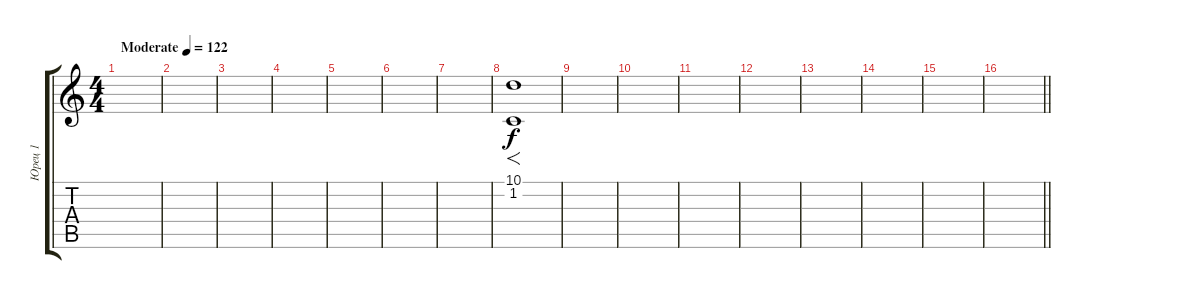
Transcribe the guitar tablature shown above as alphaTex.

\track ("Юрец 1" "Юрец 1") {instrument seashore}
\staff {score tabs}
\tuning (E4 B3 G3 D3 A2 E2) {hide}
\ts (4 4)
\tempo (122 "Moderate")
\clef g2
\ks c
|
|
|
|
|
|
|
(10.1 1.2).1{f} |
|
|
|
|
|
|
|
\barLineRight lightlight
